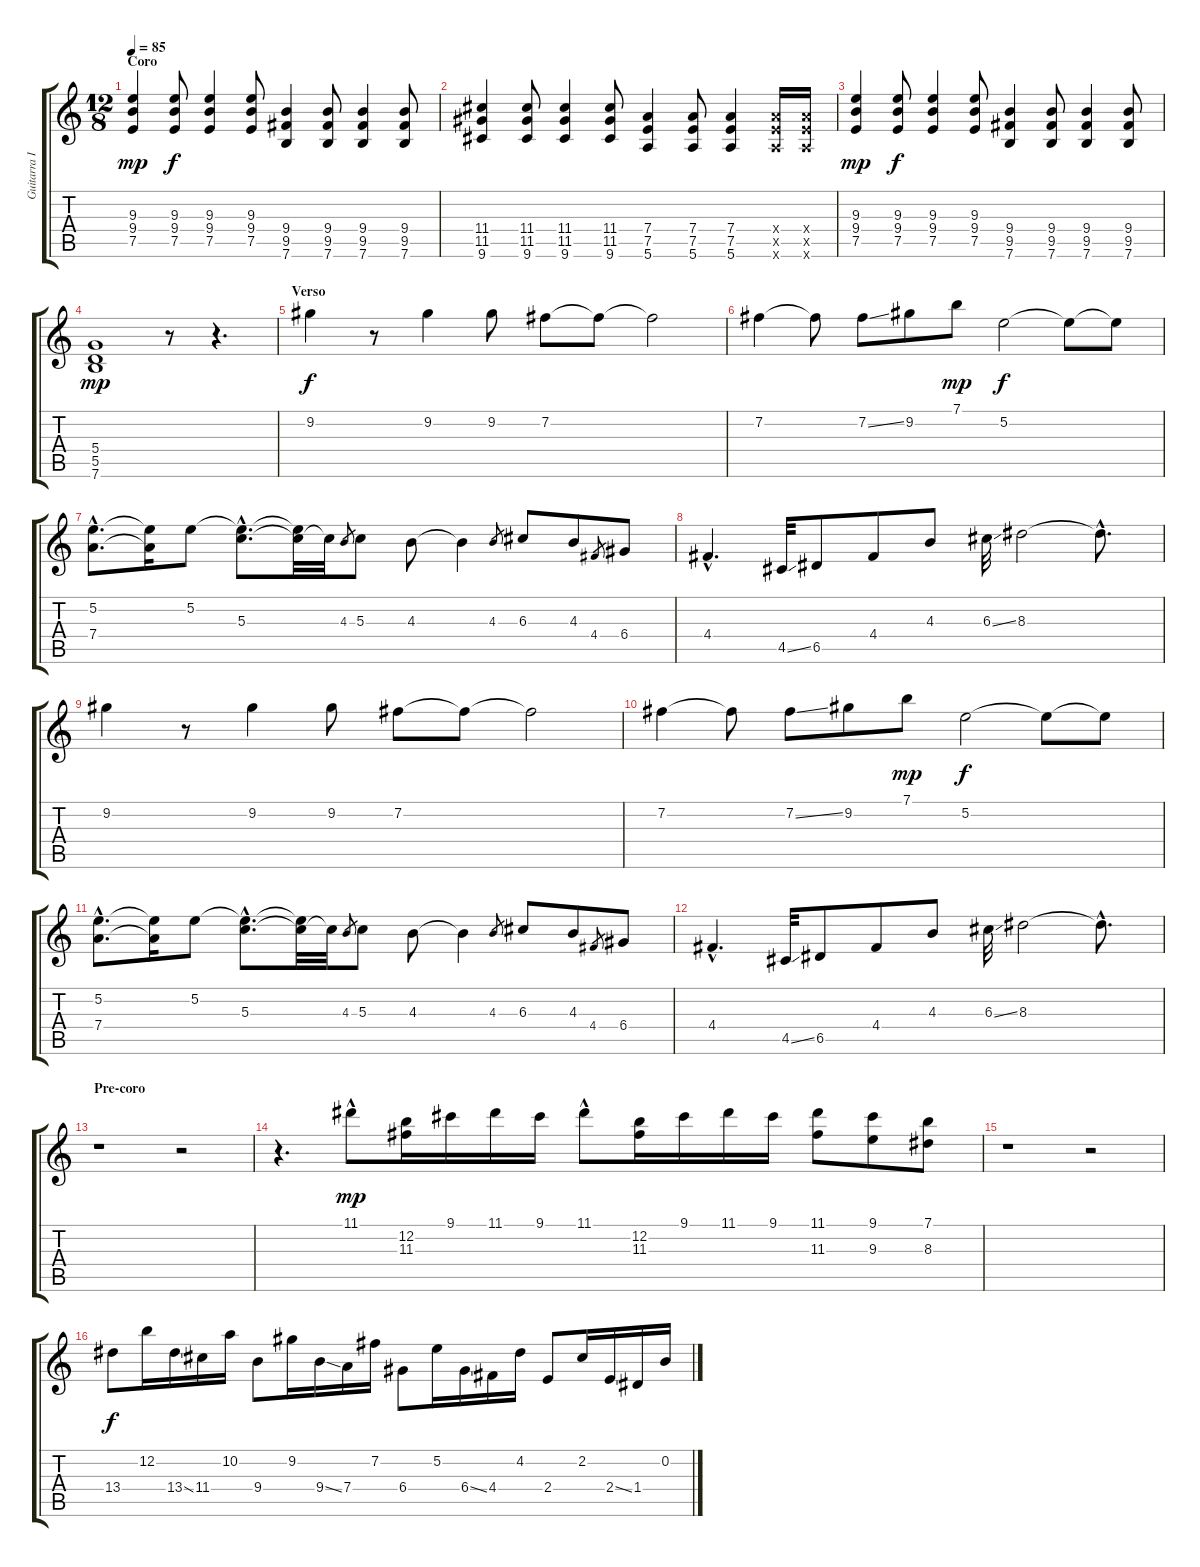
\track ("Guitarra I" "Guitarra I") {instrument electricguitarclean}
\staff {score tabs}
\tuning (E4 B3 G3 D3 A2 E2) {hide}
\ts (12 8)
\section ("" "Coro")
\tempo 85
\clef g2
\ks c
(9.3 9.4 7.5).4{dy mp instrument overdrivenguitar} (9.3 9.4 7.5).8{dy f} (9.3 9.4 7.5).4 (9.3 9.4 7.5).8 (9.4 9.5 7.6).4 (9.4 9.5 7.6).8 (9.4 9.5 7.6).4 (9.4 9.5 7.6).8 |
(11.4 11.5 9.6).4 (11.4 11.5 9.6).8 (11.4 11.5 9.6).4 (11.4 11.5 9.6).8 (7.4 7.5 5.6).4 (7.4 7.5 5.6).8 (7.4 7.5 5.6).4 (7.4{x} 7.5{x} 5.6{x}).16 (7.4{x} 7.5{x} 5.6{x}).16 |
(9.3 9.4 7.5).4{dy mp} (9.3 9.4 7.5).8{dy f} (9.3 9.4 7.5).4 (9.3 9.4 7.5).8 (9.4 9.5 7.6).4 (9.4 9.5 7.6).8 (9.4 9.5 7.6).4 (9.4 9.5 7.6).8 |
(5.4 5.5 7.6).1{dy mp} r.8 r.4{d} |
\section ("" "Verso")
9.2.4{dy f instrument electricguitarclean} r.8 9.2.4 9.2.8 7.2.8 7.2{t}.8 7.2{t}.2 |
7.2.4 7.2{t}.8 7.2{ss}.8 9.2.8 7.1.8{dy mp} 5.2.2{dy f} 5.2{t}.8 5.2{t}.8 |
(5.2{hac} 7.4{hac}).8{d} (5.2{t} 7.4{t}).16 5.2.8 (5.2{hac t} 5.3{hac}).8{d} (5.2{t} 5.3{t}).32 5.3{t}.32 4.3.8{gr} 5.3.8 4.3.8 4.3{t}.4 4.3.8{gr} 6.3.8 4.3.8 4.4.8{gr} 6.4.8 |
4.4{hac}.4{d} 4.5{ss}.32 6.5.8 4.4.8 4.3.8 6.3{ss}.32 8.3.2 8.3{hac t}.8{d} |
9.2.4 r.8 9.2.4 9.2.8 7.2.8 7.2{t}.8 7.2{t}.2 |
7.2.4 7.2{t}.8 7.2{ss}.8 9.2.8 7.1.8{dy mp} 5.2.2{dy f} 5.2{t}.8 5.2{t}.8 |
(5.2{hac} 7.4{hac}).8{d} (5.2{t} 7.4{t}).16 5.2.8 (5.2{hac t} 5.3{hac}).8{d} (5.2{t} 5.3{t}).32 5.3{t}.32 4.3.8{gr} 5.3.8 4.3.8 4.3{t}.4 4.3.8{gr} 6.3.8 4.3.8 4.4.8{gr} 6.4.8 |
4.4{hac}.4{d} 4.5{ss}.32 6.5.8 4.4.8 4.3.8 6.3{ss}.32 8.3.2 8.3{hac t}.8{d} |
\section ("" "Pre-coro")
r.1 r.2 |
r.4{d} 11.1{hac}.8{dy mp} (12.2 11.3).16 9.1.16 11.1.16 9.1.16 11.1{hac}.8 (12.2 11.3).16 9.1.16 11.1.16 9.1.16 (11.1 11.3).8 (9.1 9.3).8 (7.1 8.3).8 |
r.1 r.2 |
13.4.8{dy f instrument overdrivenguitar} 12.2.16 13.4{ss}.16 11.4.16 10.2.16 9.4.8 9.2.16 9.4{ss}.16 7.4.16 7.2.16 6.4.8 5.2.16 6.4{ss}.16 4.4.16 4.2.16 2.4.8 2.2.16 2.4{ss}.16 1.4.16 0.2.16
